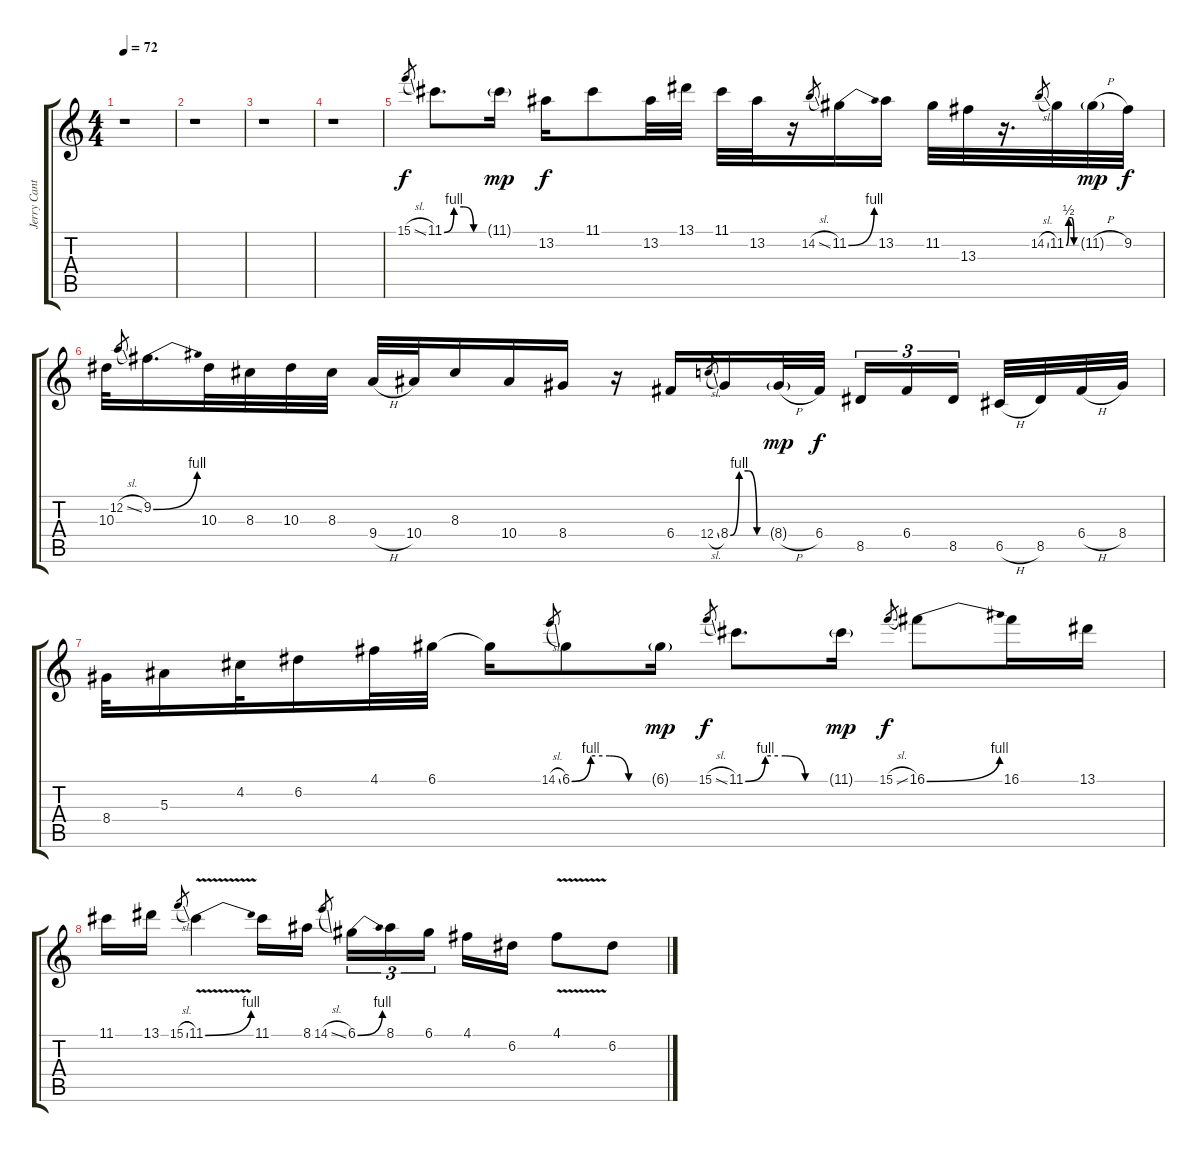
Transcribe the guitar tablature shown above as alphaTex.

\track ("Jerry Cantrell - Guitar 2 - Talkbox" "Jerry Cant") {instrument overdrivenguitar}
\staff {score tabs}
\tuning (D4 A3 F3 C3 G2 D2) {hide}
\ts (4 4)
\tempo 72
\clef g2
\ks c
r.1{dy f} |
r.1 |
r.1 |
r.1 |
15.1{sl}.8{gr} 11.1{be (custom 0 0 15 4 30 4 45 0 60 0)}.8{d} 11.1{g}.16{dy mp} 13.2.16{dy f} 11.1.8 13.2.32 13.1.32 11.1.32 13.2.32 r.16 14.2{sl}.8{gr} 11.2{be (bend 0 0 60 4)}.16 13.2.16 11.2.32 13.3.32 r.16{d} 14.2{sl}.8{gr} 11.2{be (custom 0 0 15 2 30 2 45 0 60 0)}.32 11.2{h g}.32{dy mp} 9.2.32{dy f} |
10.3.32 12.2{sl}.8{gr} 9.2{be (bend 0 0 60 4)}.16{d} 10.3.32 8.3.32 10.3.32 8.3.32 9.4{h}.32 10.4.32 8.3.16 10.4.16 8.4.16 r.16 6.4.16 12.4{sl}.8{gr} 8.4{be (custom 0 0 15 4 30 4 45 0 60 0)}.16 8.4{h g}.32{dy mp} 6.4.32{dy f} 8.5.16{tu (3 2)} 6.4.16{tu (3 2)} 8.5.16{tu (3 2) beam splitsecondary} 6.5{h}.32 8.5.32 6.4{h}.32 8.4.32 |
8.4.32 5.3.16 4.2.32 6.2.16 4.1.32 6.1.32 6.1{t}.16 14.1{sl}.8{gr} 6.1{be (custom 0 0 15 4 30 4 45 0 60 0)}.8 6.1{g}.16{dy mp} 15.1{sl}.8{gr dy f} 11.1{be (custom 0 0 15 4 30 4 45 0 60 0)}.8{d} 11.1{g}.16{dy mp} 15.1{sl}.8{gr dy f} 16.1{be (bend 0 0 60 4)}.8 16.1.16 13.1.16 |
11.1.16 13.1.16 15.1{sl}.8{gr} 11.1{be (bend 0 0 60 4) v}.4 11.1.16 8.1.16 14.1{sl}.8{gr} 6.1{be (bend 0 0 60 4)}.16{tu (3 2)} 8.1.16{tu (3 2)} 6.1.16{tu (3 2) beam splitsecondary} 4.1.16 6.2.16 4.1{v}.8 6.2.8
